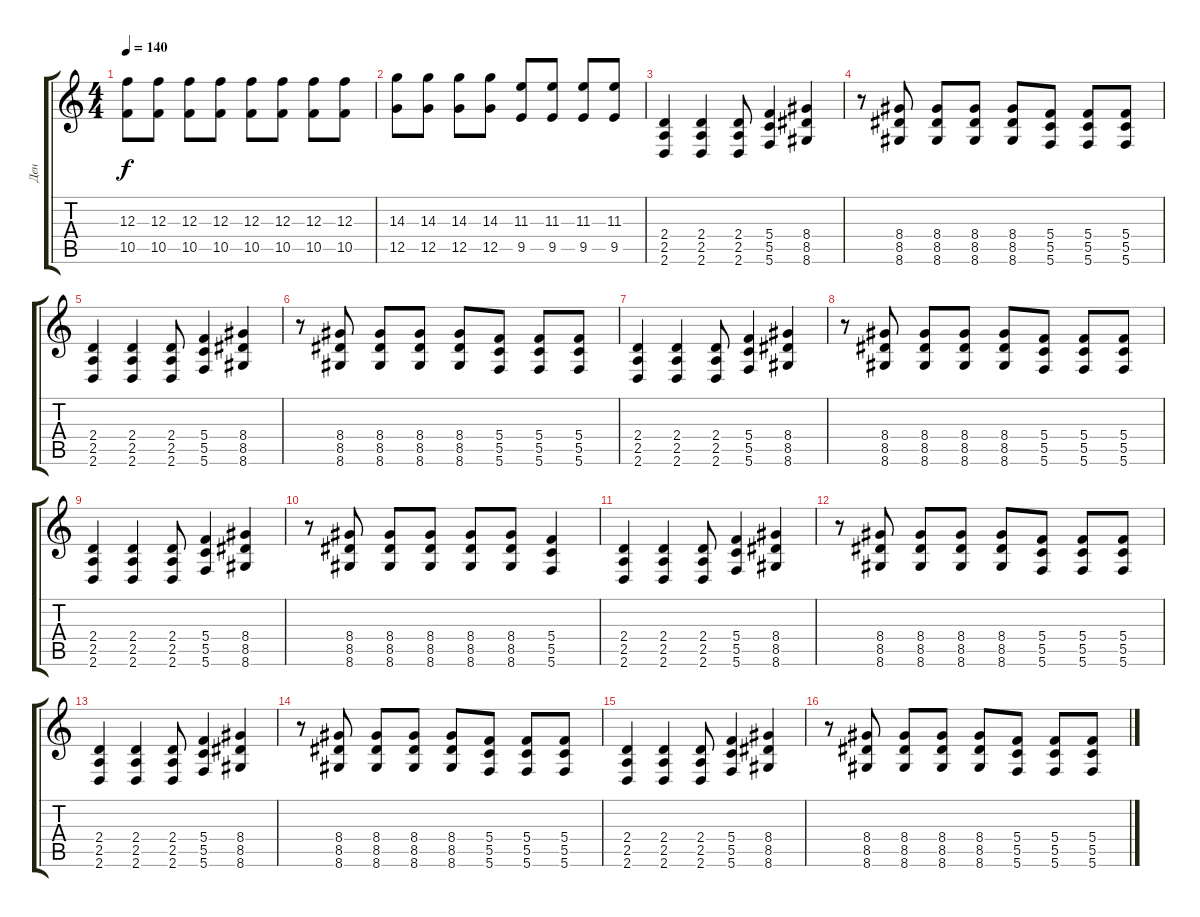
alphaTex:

\track ("Ден" "Ден") {instrument overdrivenguitar}
\staff {score tabs}
\tuning (D4 A3 F3 C3 G2 C2) {hide}
\ts (4 4)
\tempo 140
\clef g2
\ks c
(12.3 10.5).8{dy f} (12.3 10.5).8 (12.3 10.5).8 (12.3 10.5).8 (12.3 10.5).8 (12.3 10.5).8 (12.3 10.5).8 (12.3 10.5).8 |
(14.3 12.5).8 (14.3 12.5).8 (14.3 12.5).8 (14.3 12.5).8 (11.3 9.5).8 (11.3 9.5).8 (11.3 9.5).8 (11.3 9.5).8 |
(2.4 2.5 2.6).4 (2.4 2.5 2.6).4 (2.4 2.5 2.6).8 (5.4 5.5 5.6).4 (8.4 8.5 8.6).4 |
r.8 (8.4 8.5 8.6).8 (8.4 8.5 8.6).8 (8.4 8.5 8.6).8 (8.4 8.5 8.6).8 (5.4 5.5 5.6).8 (5.4 5.5 5.6).8 (5.4 5.5 5.6).8 |
(2.4 2.5 2.6).4 (2.4 2.5 2.6).4 (2.4 2.5 2.6).8 (5.4 5.5 5.6).4 (8.4 8.5 8.6).4 |
r.8 (8.4 8.5 8.6).8 (8.4 8.5 8.6).8 (8.4 8.5 8.6).8 (8.4 8.5 8.6).8 (5.4 5.5 5.6).8 (5.4 5.5 5.6).8 (5.4 5.5 5.6).8 |
(2.4 2.5 2.6).4 (2.4 2.5 2.6).4 (2.4 2.5 2.6).8 (5.4 5.5 5.6).4 (8.4 8.5 8.6).4 |
r.8 (8.4 8.5 8.6).8 (8.4 8.5 8.6).8 (8.4 8.5 8.6).8 (8.4 8.5 8.6).8 (5.4 5.5 5.6).8 (5.4 5.5 5.6).8 (5.4 5.5 5.6).8 |
(2.4 2.5 2.6).4 (2.4 2.5 2.6).4 (2.4 2.5 2.6).8 (5.4 5.5 5.6).4 (8.4 8.5 8.6).4 |
r.8 (8.4 8.5 8.6).8 (8.4 8.5 8.6).8 (8.4 8.5 8.6).8 (8.4 8.5 8.6).8 (8.4 8.5 8.6).8 (5.4 5.5 5.6).4 |
(2.4 2.5 2.6).4 (2.4 2.5 2.6).4 (2.4 2.5 2.6).8 (5.4 5.5 5.6).4 (8.4 8.5 8.6).4 |
r.8 (8.4 8.5 8.6).8 (8.4 8.5 8.6).8 (8.4 8.5 8.6).8 (8.4 8.5 8.6).8 (5.4 5.5 5.6).8 (5.4 5.5 5.6).8 (5.4 5.5 5.6).8 |
(2.4 2.5 2.6).4 (2.4 2.5 2.6).4 (2.4 2.5 2.6).8 (5.4 5.5 5.6).4 (8.4 8.5 8.6).4 |
r.8 (8.4 8.5 8.6).8 (8.4 8.5 8.6).8 (8.4 8.5 8.6).8 (8.4 8.5 8.6).8 (5.4 5.5 5.6).8 (5.4 5.5 5.6).8 (5.4 5.5 5.6).8 |
(2.4 2.5 2.6).4 (2.4 2.5 2.6).4 (2.4 2.5 2.6).8 (5.4 5.5 5.6).4 (8.4 8.5 8.6).4 |
r.8 (8.4 8.5 8.6).8 (8.4 8.5 8.6).8 (8.4 8.5 8.6).8 (8.4 8.5 8.6).8 (5.4 5.5 5.6).8 (5.4 5.5 5.6).8 (5.4 5.5 5.6).8
